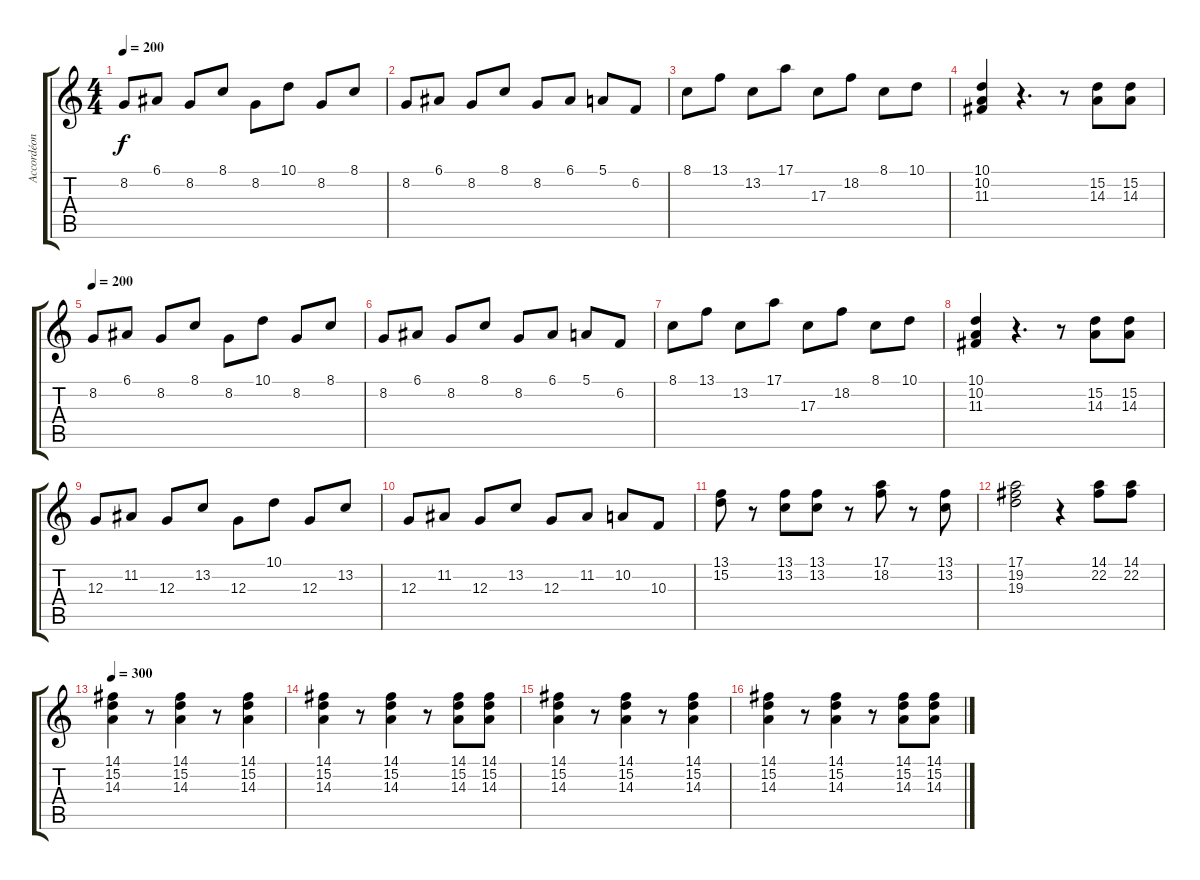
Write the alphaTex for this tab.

\track ("Accordéon" "Accordéon") {instrument accordion}
\staff {score tabs}
\tuning (E4 B3 G3 D3 A2 E2) {hide}
\ts (4 4)
\tempo 200
\clef g2
\ks c
8.2.8{dy f volume 15} 6.1.8 8.2.8 8.1.8 8.2.8 10.1.8 8.2.8 8.1.8 |
8.2.8 6.1.8 8.2.8 8.1.8 8.2.8 6.1.8 5.1.8 6.2.8 |
8.1.8 13.1.8 13.2.8 17.1.8 17.3.8 18.2.8 8.1.8 10.1.8 |
(10.1 10.2 11.3).4 r.4{d} r.8 (15.2 14.3).8 (15.2 14.3).8 |
\tempo 200
8.2.8{volume 15} 6.1.8 8.2.8 8.1.8 8.2.8 10.1.8 8.2.8 8.1.8 |
8.2.8 6.1.8 8.2.8 8.1.8 8.2.8 6.1.8 5.1.8 6.2.8 |
8.1.8 13.1.8 13.2.8 17.1.8 17.3.8 18.2.8 8.1.8 10.1.8 |
(10.1 10.2 11.3).4 r.4{d} r.8 (15.2 14.3).8 (15.2 14.3).8 |
12.3.8 11.2.8 12.3.8 13.2.8 12.3.8 10.1.8 12.3.8 13.2.8 |
12.3.8 11.2.8 12.3.8 13.2.8 12.3.8 11.2.8 10.2.8 10.3.8 |
(13.1 15.2).8 r.8 (13.1 13.2).8 (13.1 13.2).8 r.8 (17.1 18.2).8 r.8 (13.1 13.2).8 |
(17.1 19.2 19.3).2 r.4 (14.1 22.2).8 (14.1 22.2).8 |
\tempo 300
(14.1 15.2 14.3).4 r.8 (14.1 15.2 14.3).4 r.8 (14.1 15.2 14.3).4 |
(14.1 15.2 14.3).4 r.8 (14.1 15.2 14.3).4 r.8 (14.1 15.2 14.3).8 (14.1 15.2 14.3).8 |
(14.1 15.2 14.3).4 r.8 (14.1 15.2 14.3).4 r.8 (14.1 15.2 14.3).4 |
(14.1 15.2 14.3).4 r.8 (14.1 15.2 14.3).4 r.8 (14.1 15.2 14.3).8 (14.1 15.2 14.3).8
